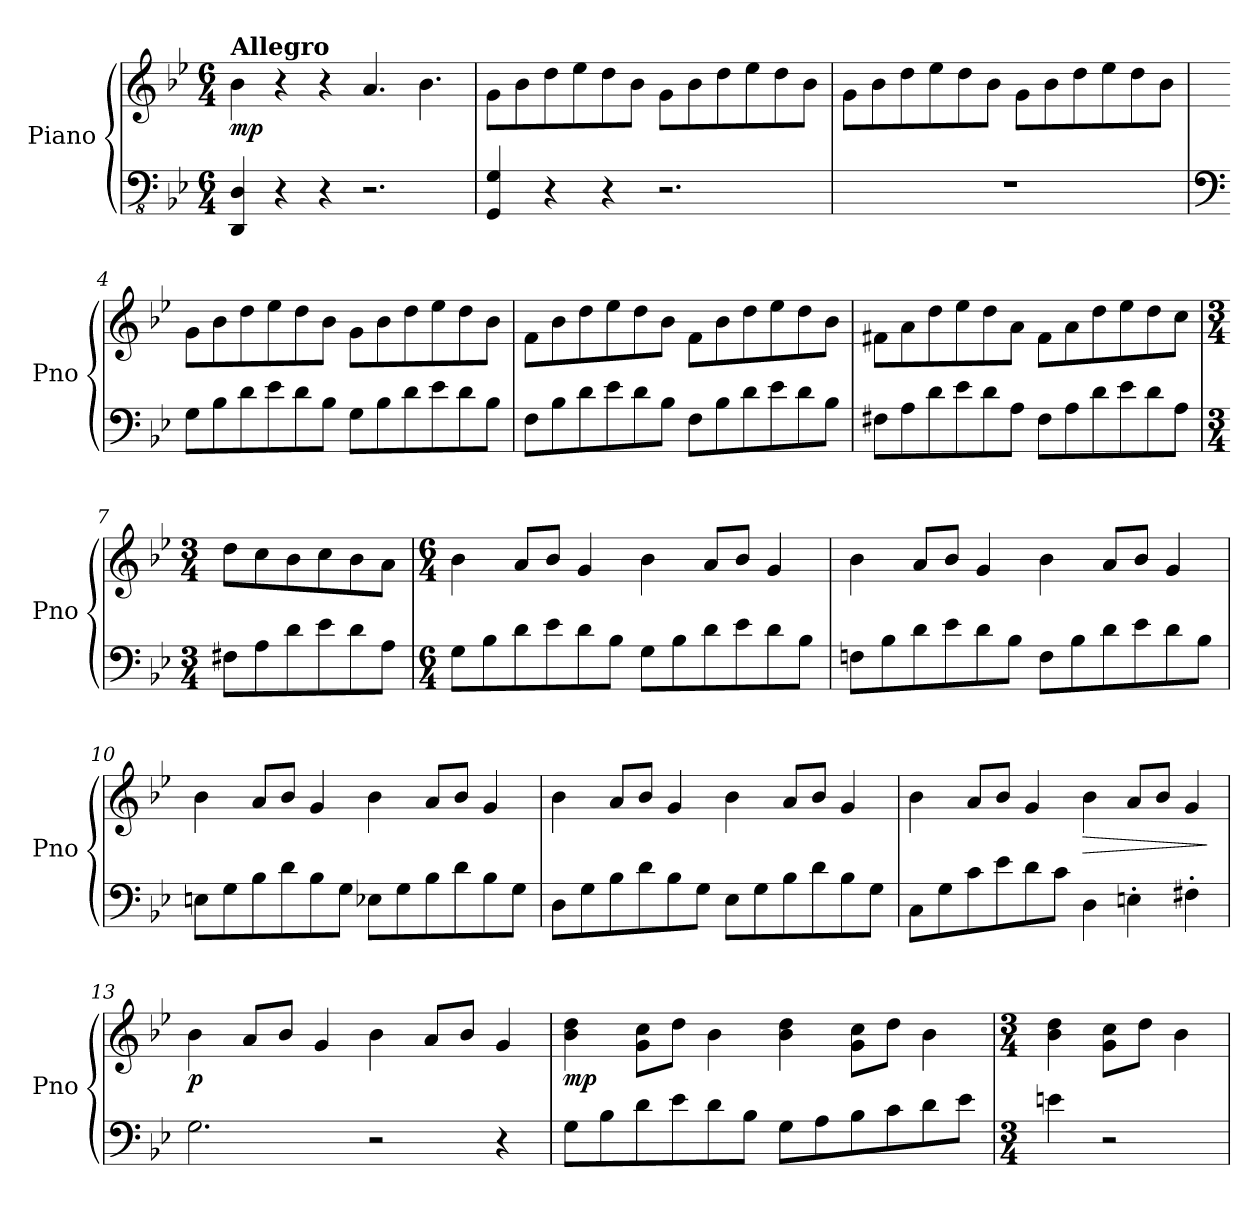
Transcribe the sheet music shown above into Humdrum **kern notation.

**kern	**kern	**dynam
*part1	*part1	*part1
*staff2	*staff1	*staff1/2
*I"Piano	*	*
*I'Pno	*	*
*clefFv4	*clefG2	*
*k[b-e-]	*k[b-e-]	*
*M6/4	*M6/4	*
*MM200	*MM200	*
=1	=1	=1
!	!LO:TX:a:B:t=Allegro	!
!	!	!LO:DY:b
4DDD/ 4DD/	4b-\	mp
4r	4r	.
4r	4r	.
2.r	4.a/	.
.	4.b-\	.
=2	=2	=2
4GGG/ 4GG/	8g\L	.
.	8b-\	.
4r	8dd\	.
.	8ee-\	.
4r	8dd\	.
.	8b-\J	.
2.r	8g\L	.
.	8b-\	.
.	8dd\	.
.	8ee-\	.
.	8dd\	.
.	8b-\J	.
=3	=3	=3
1.r	8g\L	.
.	8b-\	.
.	8dd\	.
.	8ee-\	.
.	8dd\	.
.	8b-\J	.
.	8g\L	.
.	8b-\	.
.	8dd\	.
.	8ee-\	.
.	8dd\	.
.	8b-\J	.
=4	=4	=4
*clefF4	*	*
8G\L	8g\L	.
8B-\	8b-\	.
8d\	8dd\	.
8e-\	8ee-\	.
8d\	8dd\	.
8B-\J	8b-\J	.
8G\L	8g\L	.
8B-\	8b-\	.
8d\	8dd\	.
8e-\	8ee-\	.
8d\	8dd\	.
8B-\J	8b-\J	.
=5	=5	=5
8F\L	8f\L	.
8B-\	8b-\	.
8d\	8dd\	.
8e-\	8ee-\	.
8d\	8dd\	.
8B-\J	8b-\J	.
8F\L	8f\L	.
8B-\	8b-\	.
8d\	8dd\	.
8e-\	8ee-\	.
8d\	8dd\	.
8B-\J	8b-\J	.
!!LO:LB:g=z
=6	=6	=6
8F#X\L	8f#X\L	.
8A\	8a\	.
8d\	8dd\	.
8e-\	8ee-\	.
8d\	8dd\	.
8A\J	8a\J	.
8F#\L	8f#\L	.
8A\	8a\	.
8d\	8dd\	.
8e-\	8ee-\	.
8d\	8dd\	.
8A\J	8cc\J	.
=7	=7	=7
*M3/4	*M3/4	*
8F#X\L	8dd\L	.
8A\	8cc\	.
8d\	8b-\	.
8e-\	8cc\	.
8d\	8b-\	.
8A\J	8a\J	.
=8	=8	=8
*M6/4	*M6/4	*
8G\L	4b-\	.
8B-\	.	.
8d\	8a/L	.
8e-\	8b-/J	.
8d\	4g/	.
8B-\J	.	.
8G\L	4b-\	.
8B-\	.	.
8d\	8a/L	.
8e-\	8b-/J	.
8d\	4g/	.
8B-\J	.	.
=9	=9	=9
8Fn\L	4b-\	.
8B-\	.	.
8d\	8a/L	.
8e-\	8b-/J	.
8d\	4g/	.
8B-\J	.	.
8F\L	4b-\	.
8B-\	.	.
8d\	8a/L	.
8e-\	8b-/J	.
8d\	4g/	.
8B-\J	.	.
!!LO:LB:g=z
=10	=10	=10
8En\L	4b-\	.
8G\	.	.
8B-\	8a/L	.
8d\	8b-/J	.
8B-\	4g/	.
8G\J	.	.
8E-X\L	4b-\	.
8G\	.	.
8B-\	8a/L	.
8d\	8b-/J	.
8B-\	4g/	.
8G\J	.	.
=11	=11	=11
8D\L	4b-\	.
8G\	.	.
8B-\	8a/L	.
8d\	8b-/J	.
8B-\	4g/	.
8G\J	.	.
8E-\L	4b-\	.
8G\	.	.
8B-\	8a/L	.
8d\	8b-/J	.
8B-\	4g/	.
8G\J	.	.
=12	=12	=12
8C\L	4b-\	.
8G\	.	.
8c\	8a/L	.
8e-\	8b-/J	.
8d\	4g/	.
8c\J	.	.
!	!	!LO:HP:b
4D\	4b-\	>
4En'\	8a/L	.
.	8b-/J	.
4F#X'\	4g/	.
.	.	]
=13	=13	=13
!	!	!LO:DY:b
2.G\	4b-\	p
.	8a/L	.
.	8b-/J	.
.	4g/	.
2r	4b-\	.
.	8a/L	.
.	8b-/J	.
4r	4g/	.
=14	=14	=14
!	!	!LO:DY:b
8G\L	4b-\ 4dd\	mp
8B-\	.	.
8d\	8g\ 8cc\L	.
8e-\	8dd\J	.
8d\	4b-\	.
8B-\J	.	.
8G\L	4b-\ 4dd\	.
8A\	.	.
8B-\	8g\ 8cc\L	.
8c\	8dd\J	.
8d\	4b-\	.
8e-\J	.	.
!!LO:LB:g=z
=15	=15	=15
*M3/4	*M3/4	*
4en\	4b-\ 4dd\	.
2r	8g\ 8cc\L	.
.	8dd\J	.
.	4b-\	.
=	=	=
*-	*-	*-
